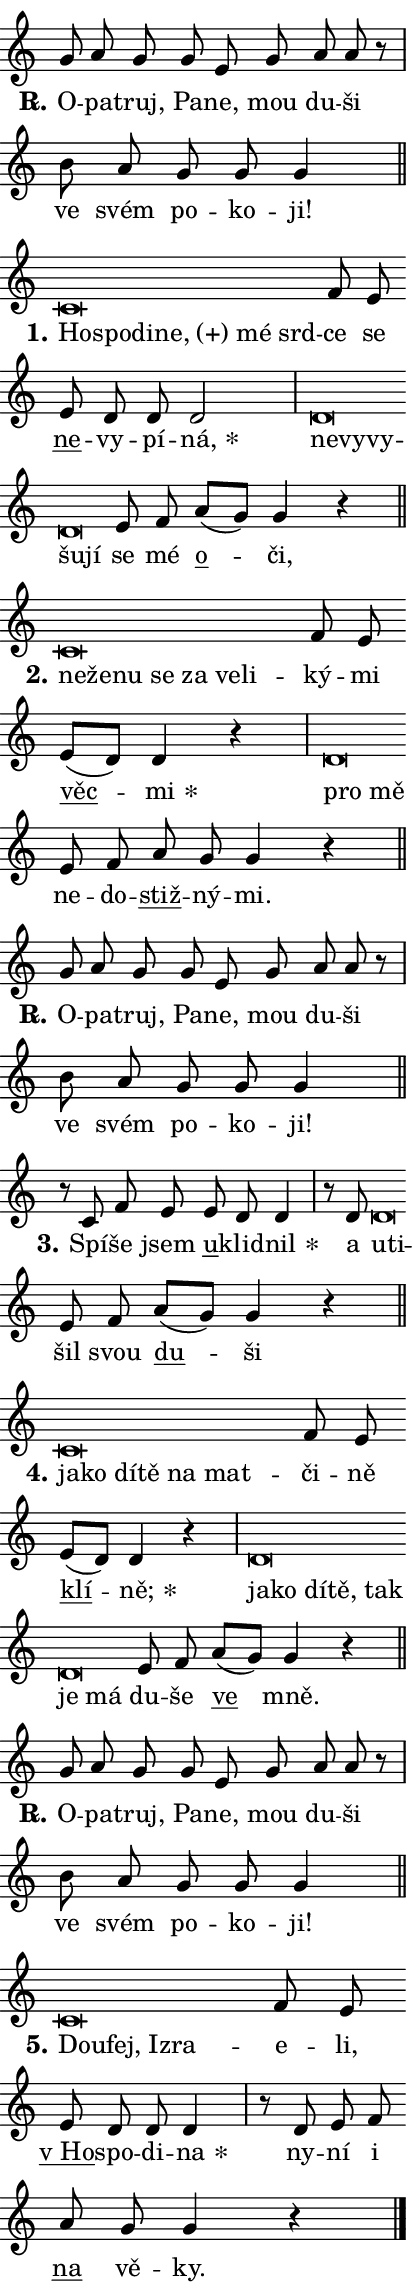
\version "2.24.0"
\header { tagline = "" }
\paper {
  indent = 0\cm
  top-margin = 0\cm
  right-margin = 0.13\cm % to fit lyric hyphens
  bottom-margin = 0\cm
  left-margin = 0\cm
  paper-width = 7\cm
  page-breaking = #ly:one-page-breaking
  system-system-spacing.basic-distance = #11
  score-system-spacing.basic-distance = #11
  ragged-last = ##f
}


%% Author: Thomas Morley
%% https://lists.gnu.org/archive/html/lilypond-user/2020-05/msg00002.html
#(define (line-position grob)
"Returns position of @var[grob} in current system:
   @code{'start}, if at first time-step
   @code{'end}, if at last time-step
   @code{'middle} otherwise
"
  (let* ((col (ly:item-get-column grob))
         (ln (ly:grob-object col 'left-neighbor))
         (rn (ly:grob-object col 'right-neighbor))
         (col-to-check-left (if (ly:grob? ln) ln col))
         (col-to-check-right (if (ly:grob? rn) rn col))
         (break-dir-left
           (and
             (ly:grob-property col-to-check-left 'non-musical #f)
             (ly:item-break-dir col-to-check-left)))
         (break-dir-right
           (and
             (ly:grob-property col-to-check-right 'non-musical #f)
             (ly:item-break-dir col-to-check-right))))
        (cond ((eqv? 1 break-dir-left) 'start)
              ((eqv? -1 break-dir-right) 'end)
              (else 'middle))))

#(define (tranparent-at-line-position vctor)
  (lambda (grob)
  "Relying on @code{line-position} select the relevant enry from @var{vctor}.
Used to determine transparency,"
    (case (line-position grob)
      ((end) (not (vector-ref vctor 0)))
      ((middle) (not (vector-ref vctor 1)))
      ((start) (not (vector-ref vctor 2))))))

noteHeadBreakVisibility =
#(define-music-function (break-visibility)(vector?)
"Makes @code{NoteHead}s transparent relying on @var{break-visibility}"
#{
  \override NoteHead.transparent =
    #(tranparent-at-line-position break-visibility)
#})

#(define delete-ledgers-for-transparent-note-heads
  (lambda (grob)
    "Reads whether a @code{NoteHead} is transparent.
If so this @code{NoteHead} is removed from @code{'note-heads} from
@var{grob}, which is supposed to be @code{LedgerLineSpanner}.
As a result ledgers are not printed for this @code{NoteHead}"
    (let* ((nhds-array (ly:grob-object grob 'note-heads))
           (nhds-list
             (if (ly:grob-array? nhds-array)
                 (ly:grob-array->list nhds-array)
                 '()))
           ;; Relies on the transparent-property being done before
           ;; Staff.LedgerLineSpanner.after-line-breaking is executed.
           ;; This is fragile ...
           (to-keep
             (remove
               (lambda (nhd)
                 (ly:grob-property nhd 'transparent #f))
               nhds-list)))
      ;; TODO find a better method to iterate over grob-arrays, similiar
      ;; to filter/remove etc for lists
      ;; For now rebuilt from scratch
      (set! (ly:grob-object grob 'note-heads)  '())
      (for-each
        (lambda (nhd)
          (ly:pointer-group-interface::add-grob grob 'note-heads nhd))
        to-keep))))

squashNotes = {
  \override NoteHead.X-extent = #'(-0.2 . 0.2)
  \override NoteHead.Y-extent = #'(-0.75 . 0)
  \override NoteHead.stencil =
    #(lambda (grob)
       (let ((pos (ly:grob-property grob 'staff-position)))
         (begin
           (if (< pos -7) (display "ERROR: Lower brevis then expected\n") (display ""))
           (if (<= pos -6) ly:text-interface::print ly:note-head::print))))
}
unSquashNotes = {
  \revert NoteHead.X-extent
  \revert NoteHead.Y-extent
  \revert NoteHead.stencil
}

hideNotes = \noteHeadBreakVisibility #begin-of-line-visible
unHideNotes = \noteHeadBreakVisibility #all-visible

% work-around for resetting accidentals
% https://lilypond.org/doc/v2.23/Documentation/notation/displaying-rhythms#unmetered-music
cadenzaMeasure = {
  \cadenzaOff
  \partial 1024 s1024
  \cadenzaOn
}

#(define-markup-command (accent layout props text) (markup?)
  "Underline accented syllable"
  (interpret-markup layout props
    #{\markup \override #'(offset . 4.3) \underline { #text }#}))

responsum = \markup \concat {
  "R" \hspace #-1.05 \path #0.1 #'((moveto 0 0.07) (lineto 0.9 0.8)) \hspace #0.05 "."
}

spaceSize = #0.6828661417322834 % exact space size for TeX Gyre Schola

\layout {
  \context {
    \Staff
    \remove "Time_signature_engraver"
    \override LedgerLineSpanner.after-line-breaking = #delete-ledgers-for-transparent-note-heads
  }
  \context {
    \Lyrics {
      \override LyricSpace.minimum-distance = \spaceSize
      \override LyricText.font-name = #"TeX Gyre Schola"
      \override LyricText.font-size = 1
      \override StanzaNumber.font-name = #"TeX Gyre Schola Bold"
      \override StanzaNumber.font-size = 1
    }
  }
  \context {
    \Score 
    \override NoteHead.text =
      #(lambda (grob) 
        (let ((pos (ly:grob-property grob 'staff-position)))
          #{\markup {
            \combine
              \halign #-0.55 \raise #(if (= pos -6) 0 0.5) \override #'(thickness . 2) \draw-line #'(3.2 . 0)
              \musicglyph "noteheads.sM1"
          }#}))
  }
}

% magnetic-lyrics.ily
%
%   written by
%     Jean Abou Samra <jean@abou-samra.fr>
%     Werner Lemberg <wl@gnu.org>
%
%   adapted by
%     Jiri Hon <jiri.hon@gmail.com>
%
% Version 2022-Apr-15

% https://www.mail-archive.com/lilypond-user@gnu.org/msg149350.html

#(define (Left_hyphen_pointer_engraver context)
   "Collect syllable-hyphen-syllable occurrences in lyrics and store
them in properties.  This engraver only looks to the left.  For
example, if the lyrics input is @code{foo -- bar}, it does the
following.

@itemize @bullet
@item
Set the @code{text} property of the @code{LyricHyphen} grob between
@q{foo} and @q{bar} to @code{foo}.

@item
Set the @code{left-hyphen} property of the @code{LyricText} grob with
text @q{foo} to the @code{LyricHyphen} grob between @q{foo} and
@q{bar}.
@end itemize

Use this auxiliary engraver in combination with the
@code{lyric-@/text::@/apply-@/magnetic-@/offset!} hook."
   (let ((hyphen #f)
         (text #f))
     (make-engraver
      (acknowledgers
       ((lyric-syllable-interface engraver grob source-engraver)
        (set! text grob)))
      (end-acknowledgers
       ((lyric-hyphen-interface engraver grob source-engraver)
        ;(when (not (grob::has-interface grob 'lyric-space-interface))
          (set! hyphen grob)));)
      ((stop-translation-timestep engraver)
       (when (and text hyphen)
         (ly:grob-set-object! text 'left-hyphen hyphen))
       (set! text #f)
       (set! hyphen #f)))))

#(define (lyric-text::apply-magnetic-offset! grob)
   "If the space between two syllables is less than the value in
property @code{LyricText@/.details@/.squash-threshold}, move the right
syllable to the left so that it gets concatenated with the left
syllable.

Use this function as a hook for
@code{LyricText@/.after-@/line-@/breaking} if the
@code{Left_@/hyphen_@/pointer_@/engraver} is active."
   (let ((hyphen (ly:grob-object grob 'left-hyphen #f)))
     (when hyphen
       (let ((left-text (ly:spanner-bound hyphen LEFT)))
         (when (grob::has-interface left-text 'lyric-syllable-interface)
           (let* ((common (ly:grob-common-refpoint grob left-text X))
                  (this-x-ext (ly:grob-extent grob common X))
                  (left-x-ext
                   (begin
                     ;; Trigger magnetism for left-text.
                     (ly:grob-property left-text 'after-line-breaking)
                     (ly:grob-extent left-text common X)))
                  ;; `delta` is the gap width between two syllables.
                  (delta (- (interval-start this-x-ext)
                            (interval-end left-x-ext)))
                  (details (ly:grob-property grob 'details))
                  (threshold (assoc-get 'squash-threshold details 0.2)))
             (when (< delta threshold)
               (let* (;; We have to manipulate the input text so that
                      ;; ligatures crossing syllable boundaries are not
                      ;; disabled.  For languages based on the Latin
                      ;; script this is essentially a beautification.
                      ;; However, for non-Western scripts it can be a
                      ;; necessity.
                      (lt (ly:grob-property left-text 'text))
                      (rt (ly:grob-property grob 'text))
                      (is-space (grob::has-interface hyphen 'lyric-space-interface))
                      (space (if is-space " " ""))
                      (extra-delta (if is-space spaceSize 0))
                      ;; Append new syllable.
                      (ltrt-space (if (and (string? lt) (string? rt))
                                (string-append lt space rt)
                                (make-concat-markup (list lt space rt))))
                      ;; Right-align `ltrt` to the right side.
                      (ltrt-space-markup (grob-interpret-markup
                               grob
                               (make-translate-markup
                                (cons (interval-length this-x-ext) 0)
                                (make-right-align-markup ltrt-space)))))
                 (begin
                   ;; Don't print `left-text`.
                   (ly:grob-set-property! left-text 'stencil #f)
                   ;; Set text and stencil (which holds all collected
                   ;; syllables so far) and shift it to the left.
                   (ly:grob-set-property! grob 'text ltrt-space)
                   (ly:grob-set-property! grob 'stencil ltrt-space-markup)
                   (ly:grob-translate-axis! grob (- (- delta extra-delta)) X))))))))))


#(define (lyric-hyphen::displace-bounds-first grob)
   ;; Make very sure this callback isn't triggered too early.
   (let ((left (ly:spanner-bound grob LEFT))
         (right (ly:spanner-bound grob RIGHT)))
     (ly:grob-property left 'after-line-breaking)
     (ly:grob-property right 'after-line-breaking)
     (ly:lyric-hyphen::print grob)))

squashThreshold = #0.4

\layout {
  \context {
    \Lyrics
    \consists #Left_hyphen_pointer_engraver
    \override LyricText.after-line-breaking =
      #lyric-text::apply-magnetic-offset!
    \override LyricHyphen.stencil = #lyric-hyphen::displace-bounds-first
    \override LyricText.details.squash-threshold = \squashThreshold
    \override LyricHyphen.minimum-distance = 0
    \override LyricHyphen.minimum-length = \squashThreshold
  }
}

squashText = \override LyricText.details.squash-threshold = 9999
unSquashText = \override LyricText.details.squash-threshold = \squashThreshold

leftText = \override LyricText.self-alignment-X = #LEFT
unLeftText = \revert LyricText.self-alignment-X

starOffset = #(lambda (grob) 
                (let ((x_offset (ly:self-alignment-interface::aligned-on-x-parent grob)))
                  (if (= x_offset 0) 0 (+ x_offset 1.2))))

star = #(define-music-function (syllable)(string?)
"Append star separator at the end of a syllable"
#{
  \once \override LyricText.X-offset = #starOffset
  \lyricmode { \markup {
    #syllable
    \override #'((font-name . "TeX Gyre Schola Bold")) \hspace #0.2 \lower #0.65 \larger "*"
  } }
#})

starAccent = #(define-music-function (syllable)(string?)
"Append star separator at the end of a syllable and make accent"
#{
  \once \override LyricText.X-offset = #starOffset
  \lyricmode { \markup {
    \accent #syllable
    \override #'((font-name . "TeX Gyre Schola Bold")) \hspace #0.2 \lower #0.65 \larger "*"
  } }
#})

breath = #(define-music-function (syllable)(string?)
"Append breathing indicator at the end of a syllable"
#{
  \lyricmode { \markup { #syllable "+" } }
#})

optionalBreath = #(define-music-function (syllable)(string?)
"Append optional breathing indicator at the end of a syllable"
#{
  \lyricmode { \markup { #syllable "(+)" } }
#})


\score {
    <<
        \new Voice = "melody" { \cadenzaOn \key c \major \relative { g'8 a g g e g a a r \cadenzaMeasure \bar "|" b a g g g4 \cadenzaMeasure \bar "||" \break } }
        \new Lyrics \lyricsto "melody" { \lyricmode { \set stanza = \responsum
O -- pa -- truj, Pa -- ne, mou du -- ši ve svém po -- ko -- ji! } }
    >>
    \layout {}
}

\score {
    <<
        \new Voice = "melody" { \cadenzaOn \key c \major \relative { \squashNotes c'\breve*1/16 \hideNotes \breve*1/16 \bar "" \breve*1/16 \bar "" \breve*1/16 \bar "" \breve*1/16 \breve*1/16 \bar "" \unHideNotes \unSquashNotes f8 e \bar "" e d d d2 \cadenzaMeasure \bar "|" \squashNotes d\breve*1/16 \hideNotes \breve*1/16 \bar "" \breve*1/16 \bar "" \breve*1/16 \breve*1/16 \bar "" \unHideNotes \unSquashNotes e8 f \bar "" a[( g)] g4 r \cadenzaMeasure \bar "||" \break } }
        \new Lyrics \lyricsto "melody" { \lyricmode { \set stanza = "1."
\leftText Ho -- \squashText spo -- di -- \optionalBreath ne, mé srd -- \unLeftText \unSquashText ce se \markup \accent ne -- vy -- pí -- \star ná, \leftText ne -- \squashText vy -- vy -- šu -- jí \unLeftText \unSquashText se mé \markup \accent o -- či, } }
    >>
    \layout {}
}

\score {
    <<
        \new Voice = "melody" { \cadenzaOn \key c \major \relative { \squashNotes c'\breve*1/16 \hideNotes \breve*1/16 \bar "" \breve*1/16 \bar "" \breve*1/16 \bar "" \breve*1/16 \bar "" \breve*1/16 \breve*1/16 \bar "" \unHideNotes \unSquashNotes f8 e \bar "" e[( d)] d4 r \cadenzaMeasure \bar "|" \squashNotes d\breve*1/16 \hideNotes \breve*1/16 \bar "" \unHideNotes \unSquashNotes e8 f \bar "" a g g4 r \cadenzaMeasure \bar "||" \break } }
        \new Lyrics \lyricsto "melody" { \lyricmode { \set stanza = "2."
\leftText ne -- \squashText že -- nu se za ve -- li -- \unLeftText \unSquashText ký -- mi \markup \accent věc -- \star mi \leftText pro \squashText mě \unLeftText \unSquashText ne -- do -- \markup \accent stiž -- ný -- mi. } }
    >>
    \layout {}
}

\score {
    <<
        \new Voice = "melody" { \cadenzaOn \key c \major \relative { g'8 a g g e g a a r \cadenzaMeasure \bar "|" b a g g g4 \cadenzaMeasure \bar "||" \break } }
        \new Lyrics \lyricsto "melody" { \lyricmode { \set stanza = \responsum
O -- pa -- truj, Pa -- ne, mou du -- ši ve svém po -- ko -- ji! } }
    >>
    \layout {}
}

\score {
    <<
        \new Voice = "melody" { \cadenzaOn \key c \major \relative { r8 c'8 f8 e \bar "" e d d4 \cadenzaMeasure \bar "|" r8 d8 \squashNotes d\breve*1/16 \hideNotes \breve*1/16 \bar "" \unHideNotes \unSquashNotes e8 f \bar "" a[( g)] g4 r \cadenzaMeasure \bar "||" \break } }
        \new Lyrics \lyricsto "melody" { \lyricmode { \set stanza = "3."
Spí -- še jsem \markup \accent u -- klid -- \star nil a \leftText u -- \squashText ti -- \unLeftText \unSquashText šil svou \markup \accent du -- ši } }
    >>
    \layout {}
}

\score {
    <<
        \new Voice = "melody" { \cadenzaOn \key c \major \relative { \squashNotes c'\breve*1/16 \hideNotes \breve*1/16 \bar "" \breve*1/16 \bar "" \breve*1/16 \bar "" \breve*1/16 \breve*1/16 \bar "" \unHideNotes \unSquashNotes f8 e \bar "" e[( d)] d4 r \cadenzaMeasure \bar "|" \squashNotes d\breve*1/16 \hideNotes \breve*1/16 \bar "" \breve*1/16 \bar "" \breve*1/16 \bar "" \breve*1/16 \bar "" \breve*1/16 \breve*1/16 \bar "" \unHideNotes \unSquashNotes e8 f \bar "" a[( g)] g4 r \cadenzaMeasure \bar "||" \break } }
        \new Lyrics \lyricsto "melody" { \lyricmode { \set stanza = "4."
\leftText ja -- \squashText ko dí -- tě na mat -- \unLeftText \unSquashText či -- ně \markup \accent klí -- \star ně; \leftText ja -- \squashText ko dí -- tě, tak je má \unLeftText \unSquashText du -- še \markup \accent ve mně. } }
    >>
    \layout {}
}

\score {
    <<
        \new Voice = "melody" { \cadenzaOn \key c \major \relative { g'8 a g g e g a a r \cadenzaMeasure \bar "|" b a g g g4 \cadenzaMeasure \bar "||" \break } }
        \new Lyrics \lyricsto "melody" { \lyricmode { \set stanza = \responsum
O -- pa -- truj, Pa -- ne, mou du -- ši ve svém po -- ko -- ji! } }
    >>
    \layout {}
}

\score {
    <<
        \new Voice = "melody" { \cadenzaOn \key c \major \relative { \squashNotes c'\breve*1/16 \hideNotes \breve*1/16 \bar "" \breve*1/16 \breve*1/16 \bar "" \unHideNotes \unSquashNotes f8 e \bar "" e d d d4 \cadenzaMeasure \bar "|" r8 d e8 f \bar "" a g g4 r \cadenzaMeasure \bar "||" \break } \bar "|." }
        \new Lyrics \lyricsto "melody" { \lyricmode { \set stanza = "5."
\leftText Dou -- \squashText fej, Iz -- ra -- \unLeftText \unSquashText e -- li, \markup \accent "v Ho" -- spo -- di -- \star na ny -- ní i \markup \accent na vě -- ky. } }
    >>
    \layout {}
}
